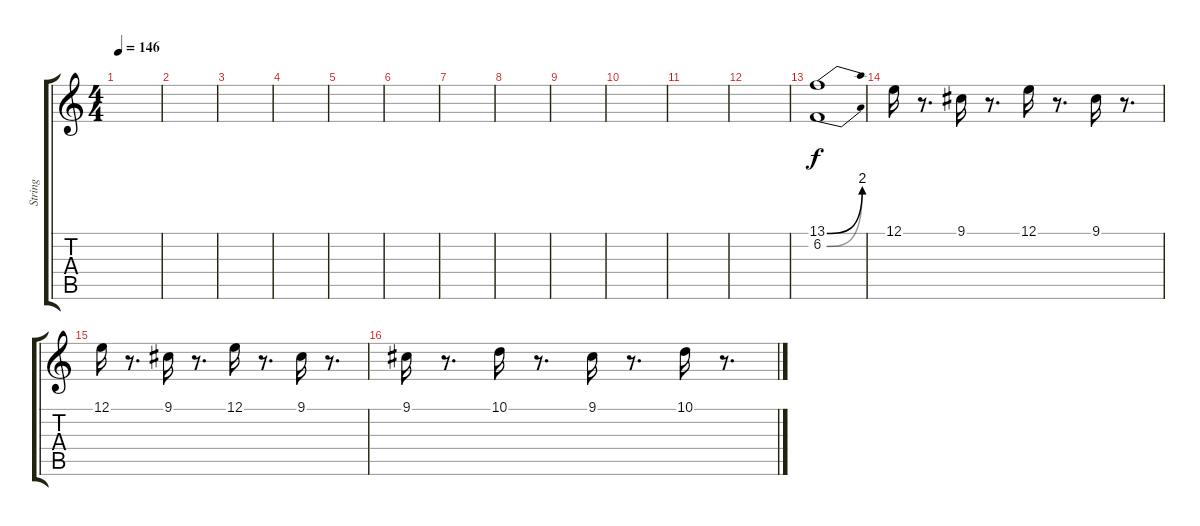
\track ("String" "String") {instrument stringensemble1}
\staff {score tabs}
\tuning (E4 B3 G3 D3 A2 E2) {hide}
\ts (4 4)
\tempo 146
\clef g2
\ks c
|
|
|
|
|
|
|
|
|
|
|
|
(13.1{be (bend 0 0 60 8)} 6.2{be (bend 0 0 60 8)}).1 |
12.1.16{volume 12} r.8{d} 9.1.16 r.8{d} 12.1.16 r.8{d} 9.1.16 r.8{d} |
12.1.16 r.8{d} 9.1.16 r.8{d} 12.1.16 r.8{d} 9.1.16 r.8{d} |
9.1.16 r.8{d} 10.1.16 r.8{d} 9.1.16 r.8{d} 10.1.16 r.8{d}
